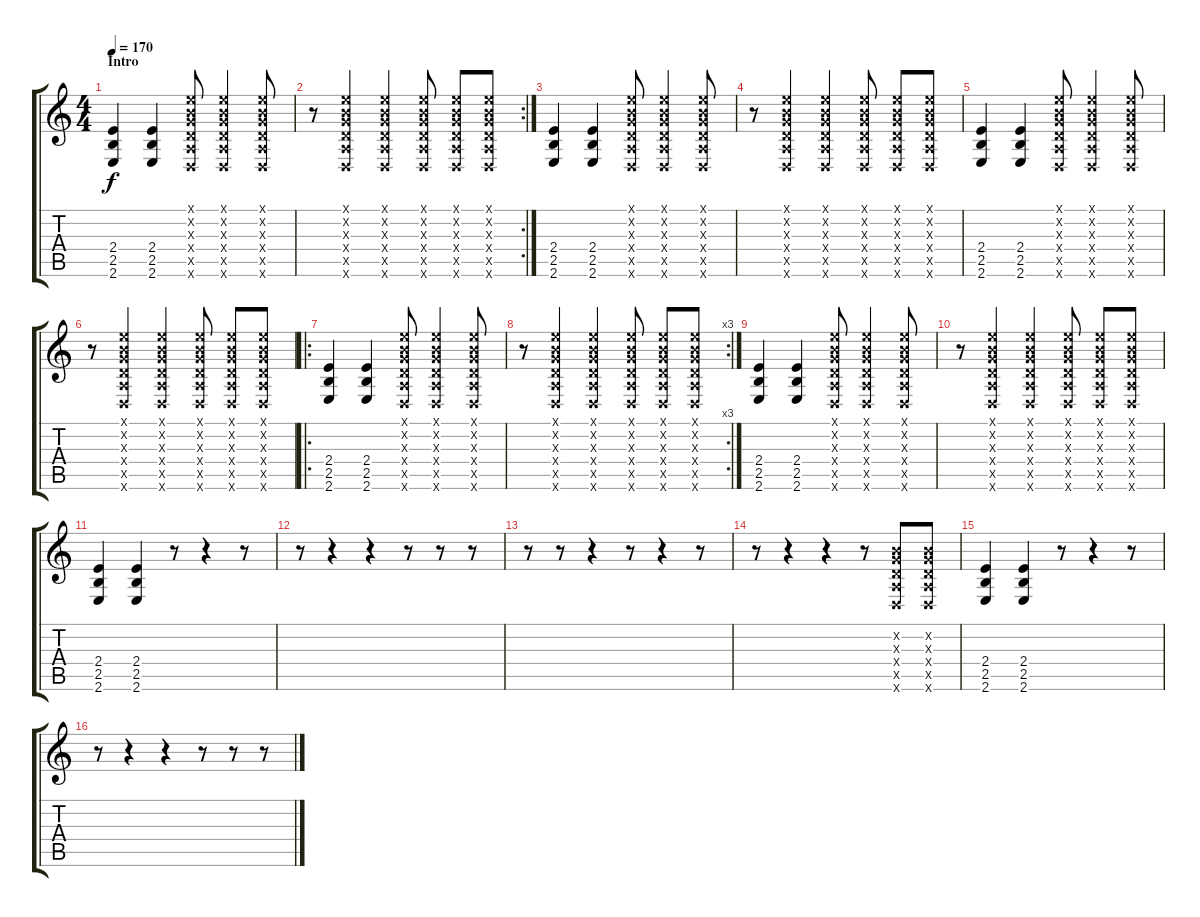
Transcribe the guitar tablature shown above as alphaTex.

\track "" {instrument overdrivenguitar}
\staff {score tabs}
\tuning (E4 B3 G3 D3 A2 D2) {hide}
\ts (4 4)
\section ("" "Intro")
\tempo 170
\clef g2
\ks c
(2.4 2.5 2.6).4{dy f instrument overdrivenguitar} (2.4 2.5 2.6).4 (0.1{x} 0.2{x} 0.3{x} 0.4{x} 0.5{x} 0.6{x}).8 (0.1{x} 0.2{x} 0.3{x} 0.4{x} 0.5{x} 0.6{x}).4 (0.1{x} 0.2{x} 0.3{x} 0.4{x} 0.5{x} 0.6{x}).8 |
\rc 2
r.8 (0.1{x} 0.2{x} 0.3{x} 0.4{x} 0.5{x} 0.6{x}).4 (0.1{x} 0.2{x} 0.3{x} 0.4{x} 0.5{x} 0.6{x}).4 (0.1{x} 0.2{x} 0.3{x} 0.4{x} 0.5{x} 0.6{x}).8 (0.1{x} 0.2{x} 0.3{x} 0.4{x} 0.5{x} 0.6{x}).8 (0.1{x} 0.2{x} 0.3{x} 0.4{x} 0.5{x} 0.6{x}).8 |
(2.4 2.5 2.6).4 (2.4 2.5 2.6).4 (0.1{x} 0.2{x} 0.3{x} 0.4{x} 0.5{x} 0.6{x}).8 (0.1{x} 0.2{x} 0.3{x} 0.4{x} 0.5{x} 0.6{x}).4 (0.1{x} 0.2{x} 0.3{x} 0.4{x} 0.5{x} 0.6{x}).8 |
r.8 (0.1{x} 0.2{x} 0.3{x} 0.4{x} 0.5{x} 0.6{x}).4 (0.1{x} 0.2{x} 0.3{x} 0.4{x} 0.5{x} 0.6{x}).4 (0.1{x} 0.2{x} 0.3{x} 0.4{x} 0.5{x} 0.6{x}).8 (0.1{x} 0.2{x} 0.3{x} 0.4{x} 0.5{x} 0.6{x}).8 (0.1{x} 0.2{x} 0.3{x} 0.4{x} 0.5{x} 0.6{x}).8 |
(2.4 2.5 2.6).4 (2.4 2.5 2.6).4 (0.1{x} 0.2{x} 0.3{x} 0.4{x} 0.5{x} 0.6{x}).8 (0.1{x} 0.2{x} 0.3{x} 0.4{x} 0.5{x} 0.6{x}).4 (0.1{x} 0.2{x} 0.3{x} 0.4{x} 0.5{x} 0.6{x}).8 |
r.8 (0.1{x} 0.2{x} 0.3{x} 0.4{x} 0.5{x} 0.6{x}).4 (0.1{x} 0.2{x} 0.3{x} 0.4{x} 0.5{x} 0.6{x}).4 (0.1{x} 0.2{x} 0.3{x} 0.4{x} 0.5{x} 0.6{x}).8 (0.1{x} 0.2{x} 0.3{x} 0.4{x} 0.5{x} 0.6{x}).8 (0.1{x} 0.2{x} 0.3{x} 0.4{x} 0.5{x} 0.6{x}).8 |
\ro
(2.4 2.5 2.6).4 (2.4 2.5 2.6).4 (0.1{x} 0.2{x} 0.3{x} 0.4{x} 0.5{x} 0.6{x}).8 (0.1{x} 0.2{x} 0.3{x} 0.4{x} 0.5{x} 0.6{x}).4 (0.1{x} 0.2{x} 0.3{x} 0.4{x} 0.5{x} 0.6{x}).8 |
\rc 3
r.8 (0.1{x} 0.2{x} 0.3{x} 0.4{x} 0.5{x} 0.6{x}).4 (0.1{x} 0.2{x} 0.3{x} 0.4{x} 0.5{x} 0.6{x}).4 (0.1{x} 0.2{x} 0.3{x} 0.4{x} 0.5{x} 0.6{x}).8 (0.1{x} 0.2{x} 0.3{x} 0.4{x} 0.5{x} 0.6{x}).8 (0.1{x} 0.2{x} 0.3{x} 0.4{x} 0.5{x} 0.6{x}).8 |
(2.4 2.5 2.6).4 (2.4 2.5 2.6).4 (0.1{x} 0.2{x} 0.3{x} 0.4{x} 0.5{x} 0.6{x}).8 (0.1{x} 0.2{x} 0.3{x} 0.4{x} 0.5{x} 0.6{x}).4 (0.1{x} 0.2{x} 0.3{x} 0.4{x} 0.5{x} 0.6{x}).8 |
r.8 (0.1{x} 0.2{x} 0.3{x} 0.4{x} 0.5{x} 0.6{x}).4 (0.1{x} 0.2{x} 0.3{x} 0.4{x} 0.5{x} 0.6{x}).4 (0.1{x} 0.2{x} 0.3{x} 0.4{x} 0.5{x} 0.6{x}).8 (0.1{x} 0.2{x} 0.3{x} 0.4{x} 0.5{x} 0.6{x}).8 (0.1{x} 0.2{x} 0.3{x} 0.4{x} 0.5{x} 0.6{x}).8 |
(2.4 2.5 2.6).4 (2.4 2.5 2.6).4 r.8 r.4 r.8 |
r.8 r.4 r.4 r.8 r.8 r.8 |
r.8 r.8 r.4 r.8 r.4 r.8 |
r.8 r.4 r.4 r.8 (0.2{x} 0.3{x} 0.4{x} 0.5{x} 0.6{x}).8 (0.2{x} 0.3{x} 0.4{x} 0.5{x} 0.6{x}).8 |
(2.4 2.5 2.6).4 (2.4 2.5 2.6).4 r.8 r.4 r.8 |
r.8 r.4 r.4 r.8 r.8 r.8
